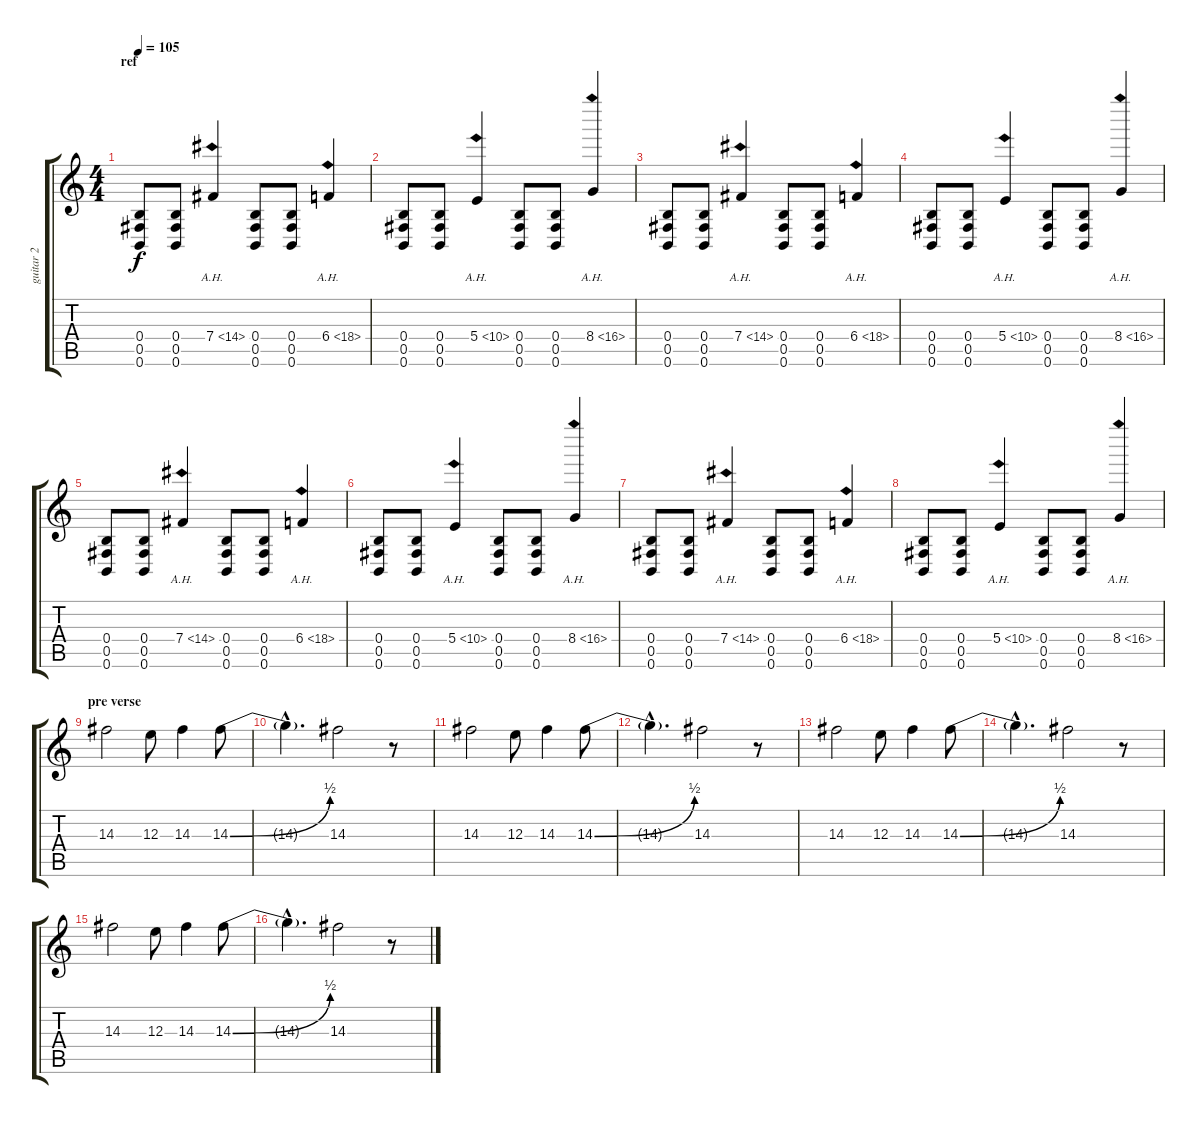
\track ("guitar 2" "guitar 2") {instrument distortionguitar}
\staff {score tabs}
\tuning (Db4 Ab3 E3 B2 Gb2 B1) {hide}
\ts (4 4)
\section ("" "ref")
\tempo 105
\clef g2
\ks c
(0.4 0.5 0.6).8{dy f} (0.4 0.5 0.6).8 7.4{ah 7}.4 (0.4 0.5 0.6).8 (0.4 0.5 0.6).8 6.4{ah 12}.4 |
(0.4 0.5 0.6).8 (0.4 0.5 0.6).8 5.4{ah 5}.4 (0.4 0.5 0.6).8 (0.4 0.5 0.6).8 8.4{ah 8}.4 |
(0.4 0.5 0.6).8 (0.4 0.5 0.6).8 7.4{ah 7}.4 (0.4 0.5 0.6).8 (0.4 0.5 0.6).8 6.4{ah 12}.4 |
(0.4 0.5 0.6).8 (0.4 0.5 0.6).8 5.4{ah 5}.4 (0.4 0.5 0.6).8 (0.4 0.5 0.6).8 8.4{ah 8}.4 |
(0.4 0.5 0.6).8 (0.4 0.5 0.6).8 7.4{ah 7}.4 (0.4 0.5 0.6).8 (0.4 0.5 0.6).8 6.4{ah 12}.4 |
(0.4 0.5 0.6).8 (0.4 0.5 0.6).8 5.4{ah 5}.4 (0.4 0.5 0.6).8 (0.4 0.5 0.6).8 8.4{ah 8}.4 |
(0.4 0.5 0.6).8 (0.4 0.5 0.6).8 7.4{ah 7}.4 (0.4 0.5 0.6).8 (0.4 0.5 0.6).8 6.4{ah 12}.4 |
(0.4 0.5 0.6).8 (0.4 0.5 0.6).8 5.4{ah 5}.4 (0.4 0.5 0.6).8 (0.4 0.5 0.6).8 8.4{ah 8}.4 |
\section ("" "pre verse")
14.3.2 12.3.8 14.3.4 14.3{be (bend 0 0 60 2)}.8 |
\section ("" "")
14.3{hac t}.4{d} 14.3.2 r.8 |
14.3.2 12.3.8 14.3.4 14.3{be (bend 0 0 60 2)}.8 |
14.3{hac t}.4{d} 14.3.2 r.8 |
14.3.2 12.3.8 14.3.4 14.3{be (bend 0 0 60 2)}.8 |
14.3{hac t}.4{d} 14.3.2 r.8 |
14.3.2 12.3.8 14.3.4 14.3{be (bend 0 0 60 2)}.8 |
14.3{hac t}.4{d} 14.3.2 r.8
